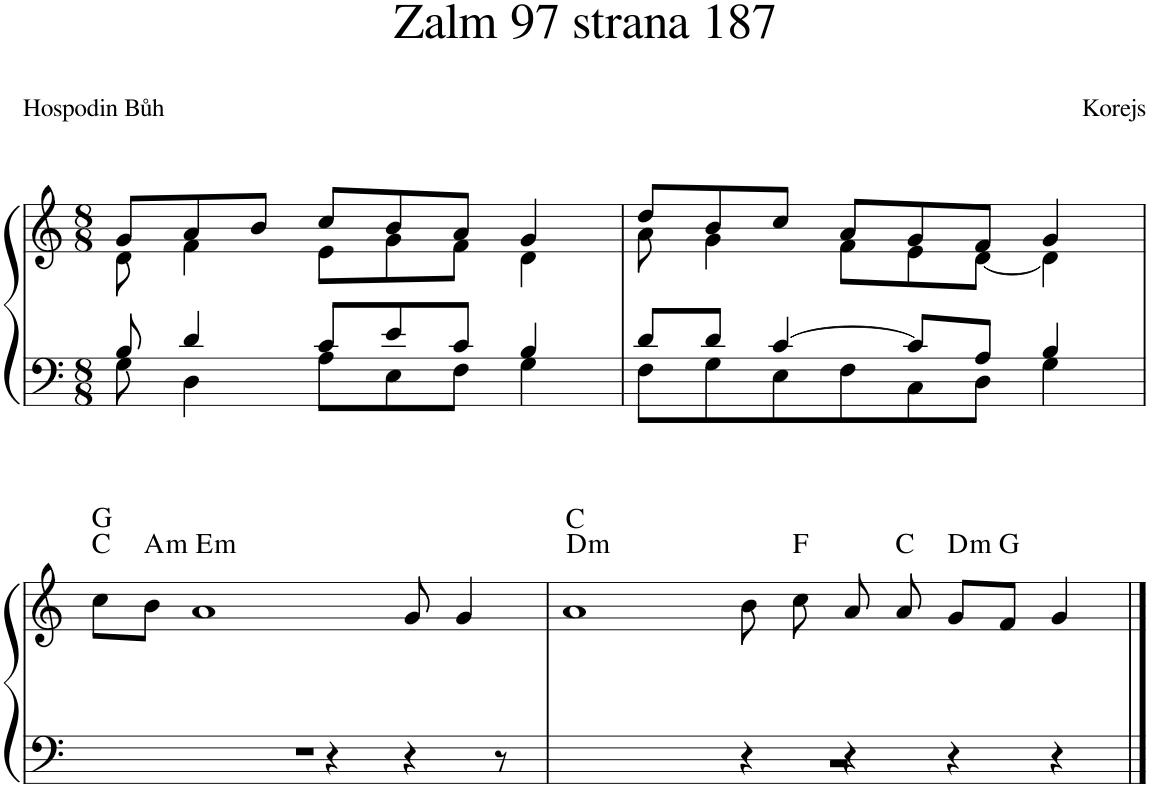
**kern	**kern	**harte
*part1	*part1	*part1
*staff2	*staff1	*
*I"Organ	*	*
*clefF4	*clefG2	*
*k[]	*k[]	*
*M8/8	*M8/8	*
=1	=1	=1
*^	*^	*
8B/	8G\	8g/L	8d\	.
4d/	4D\	8a/	4f\	.
.	.	8b/J	.	.
8c/L	8A\L	8cc/L	8e\L	.
8e/	8E\	8b/	8g\	.
8c/J	8F\J	8a/J	8f\J	.
4B/	4G\	4g/	4d\	.
=2	=2	=2	=2	=2
8d/L	8F\L	8dd/L	8a\	.
8d/J	8G\	8b/	4g\	.
[4c/	8E\	8cc/J	.	.
.	8F\	8a/L	8f\L	.
8c/L]	8C\	8g/	8e\	.
8A/J	8D\J	8f/J	[8d\J	.
4B/	4G\	4g/	4d\]	.
*v	*v	*	*	*
*	*v	*v	*
!!LO:LB:g=z
=2X1	=2X1	=2X1
1r	8cc\L	C:maj G:maj
!	!	!LO:H:kt=m
.	8b\J	A:min
!	!	!LO:H:kt=m
.	[2.a	E:min
4r	4ryy	.
4r	8g/	.
.	4g/	.
8r	.	.
=2X2	=2X2	=2X2
!	!	!LO:H:n=1:kt=m
*	*^	*
1r	1a	1ryy	D:min C:maj
4r	4a]	8ryy	.
.	.	1ryy	F:maj
4r	8b\	.	.
.	8cc\	.	C:maj
!	!	!	!LO:H:kt=m
4r	8a/	.	D:min
.	8a/	.	G:maj
4r	8g/L	.	.
.	8f/J	.	.
4ryy	4g/	.	.
.	.	8ryy	.
*	*v	*v	*
==	==	==
*-	*-	*-
